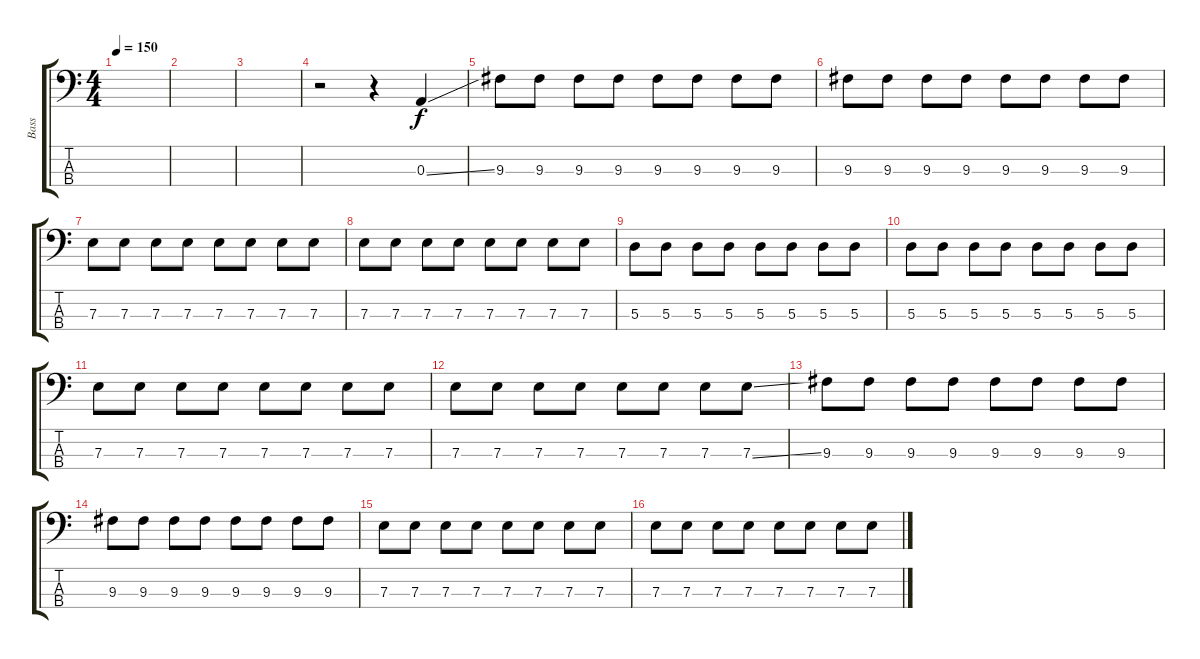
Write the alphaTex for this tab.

\track ("Bass" "Bass") {instrument electricbassfinger}
\staff {score tabs}
\tuning (G2 D2 A1 E1) {hide}
\ts (4 4)
\tempo 150
\clef f4
\ks c
|
|
|
r.2 r.4 0.3{ss}.4 |
9.3.8 9.3.8 9.3.8 9.3.8 9.3.8 9.3.8 9.3.8 9.3.8 |
9.3.8 9.3.8 9.3.8 9.3.8 9.3.8 9.3.8 9.3.8 9.3.8 |
7.3.8 7.3.8 7.3.8 7.3.8 7.3.8 7.3.8 7.3.8 7.3.8 |
7.3.8 7.3.8 7.3.8 7.3.8 7.3.8 7.3.8 7.3.8 7.3.8 |
5.3.8 5.3.8 5.3.8 5.3.8 5.3.8 5.3.8 5.3.8 5.3.8 |
5.3.8 5.3.8 5.3.8 5.3.8 5.3.8 5.3.8 5.3.8 5.3.8 |
7.3.8 7.3.8 7.3.8 7.3.8 7.3.8 7.3.8 7.3.8 7.3.8 |
7.3.8 7.3.8 7.3.8 7.3.8 7.3.8 7.3.8 7.3.8 7.3{ss}.8 |
9.3.8 9.3.8 9.3.8 9.3.8 9.3.8 9.3.8 9.3.8 9.3.8 |
9.3.8 9.3.8 9.3.8 9.3.8 9.3.8 9.3.8 9.3.8 9.3.8 |
7.3.8 7.3.8 7.3.8 7.3.8 7.3.8 7.3.8 7.3.8 7.3.8 |
7.3.8 7.3.8 7.3.8 7.3.8 7.3.8 7.3.8 7.3.8 7.3.8
